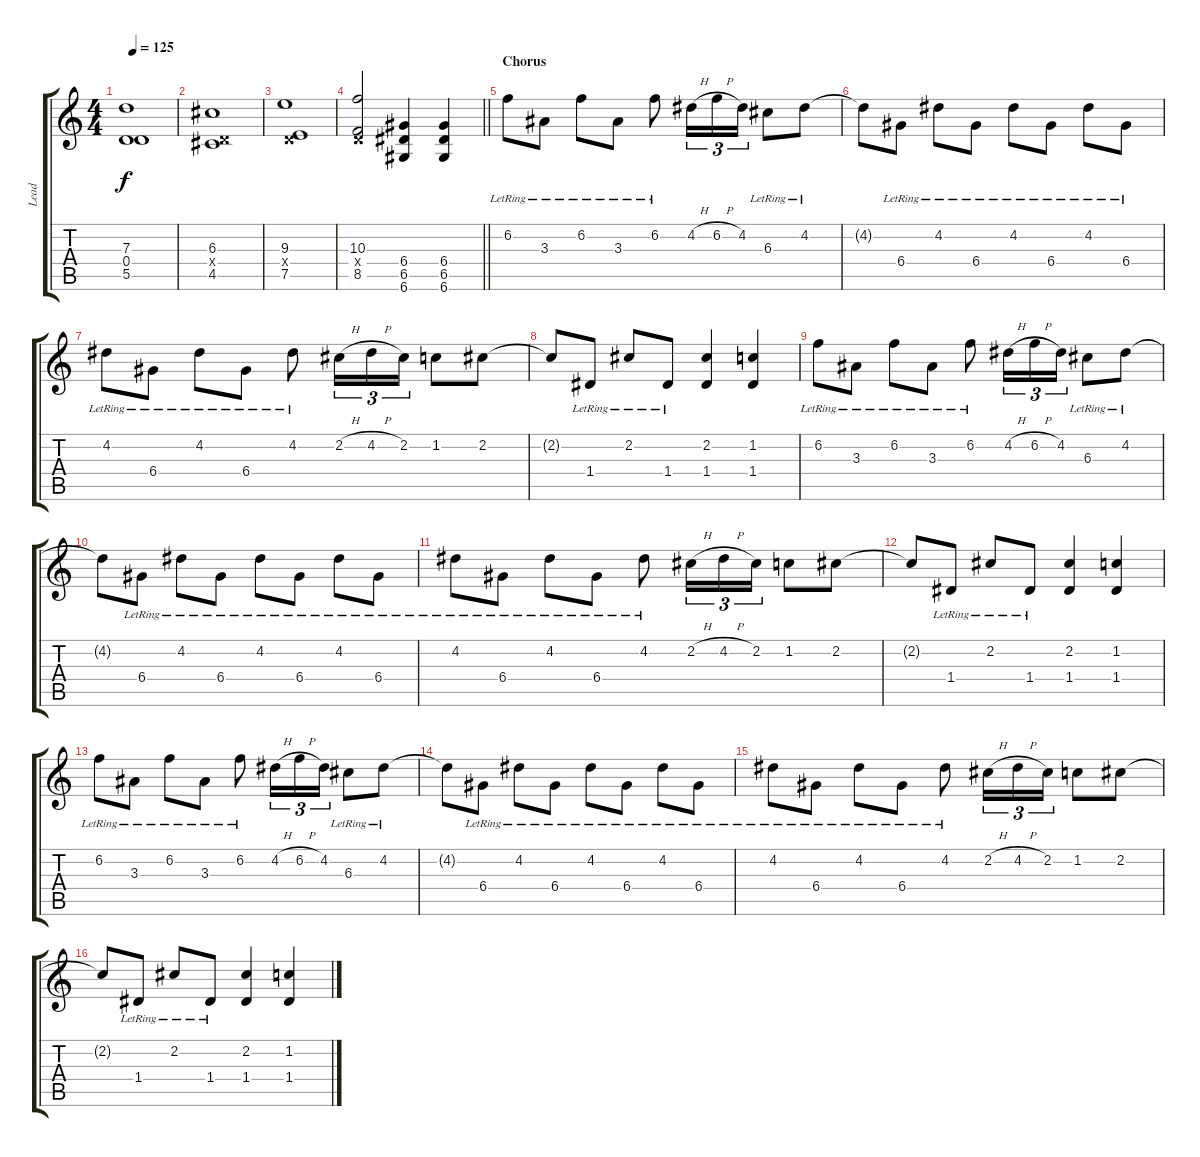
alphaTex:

\track ("Lead" "Lead") {instrument distortionguitar}
\staff {score tabs}
\tuning (E4 B3 G3 D3 A2 D2) {hide}
\ts (4 4)
\tempo 125
\clef g2
\ks c
(7.3{t} 0.4{t} 5.5{t}).1{dy f} |
(6.3 0.4{x} 4.5).1 |
(9.3 0.4{x} 7.5).1 |
\barLineRight lightlight
(10.3 0.4{x} 8.5).2 (6.4 6.5 6.6).4 (6.4 6.5 6.6).4 |
\section ("" "Chorus")
6.2{lr}.8 3.3{lr}.8 6.2{lr}.8 3.3{lr}.8 6.2{lr}.8 4.2{h}.16{tu (3 2)} 6.2{h}.16{tu (3 2)} 4.2.16{tu (3 2)} 6.3{lr}.8 4.2{lr}.8 |
4.2{t}.8 6.4{lr}.8 4.2{lr}.8 6.4{lr}.8 4.2{lr}.8 6.4{lr}.8 4.2{lr}.8 6.4{lr}.8 |
4.2{lr}.8 6.4{lr}.8 4.2{lr}.8 6.4{lr}.8 4.2{lr}.8 2.2{h}.16{tu (3 2)} 4.2{h}.16{tu (3 2)} 2.2.16{tu (3 2)} 1.2.8 2.2.8 |
2.2{t}.8 1.4{lr}.8 2.2{lr}.8 1.4{lr}.8 (2.2 1.4).4 (1.2 1.4).4 |
6.2{lr}.8 3.3{lr}.8 6.2{lr}.8 3.3{lr}.8 6.2{lr}.8 4.2{h}.16{tu (3 2)} 6.2{h}.16{tu (3 2)} 4.2.16{tu (3 2)} 6.3{lr}.8 4.2{lr}.8 |
4.2{t}.8 6.4{lr}.8 4.2{lr}.8 6.4{lr}.8 4.2{lr}.8 6.4{lr}.8 4.2{lr}.8 6.4{lr}.8 |
4.2{lr}.8 6.4{lr}.8 4.2{lr}.8 6.4{lr}.8 4.2{lr}.8 2.2{h}.16{tu (3 2)} 4.2{h}.16{tu (3 2)} 2.2.16{tu (3 2)} 1.2.8 2.2.8 |
2.2{t}.8 1.4{lr}.8 2.2{lr}.8 1.4{lr}.8 (2.2 1.4).4 (1.2 1.4).4 |
6.2{lr}.8 3.3{lr}.8 6.2{lr}.8 3.3{lr}.8 6.2{lr}.8 4.2{h}.16{tu (3 2)} 6.2{h}.16{tu (3 2)} 4.2.16{tu (3 2)} 6.3{lr}.8 4.2{lr}.8 |
4.2{t}.8 6.4{lr}.8 4.2{lr}.8 6.4{lr}.8 4.2{lr}.8 6.4{lr}.8 4.2{lr}.8 6.4{lr}.8 |
4.2{lr}.8 6.4{lr}.8 4.2{lr}.8 6.4{lr}.8 4.2{lr}.8 2.2{h}.16{tu (3 2)} 4.2{h}.16{tu (3 2)} 2.2.16{tu (3 2)} 1.2.8 2.2.8 |
2.2{t}.8 1.4{lr}.8 2.2{lr}.8 1.4{lr}.8 (2.2 1.4).4 (1.2 1.4).4
